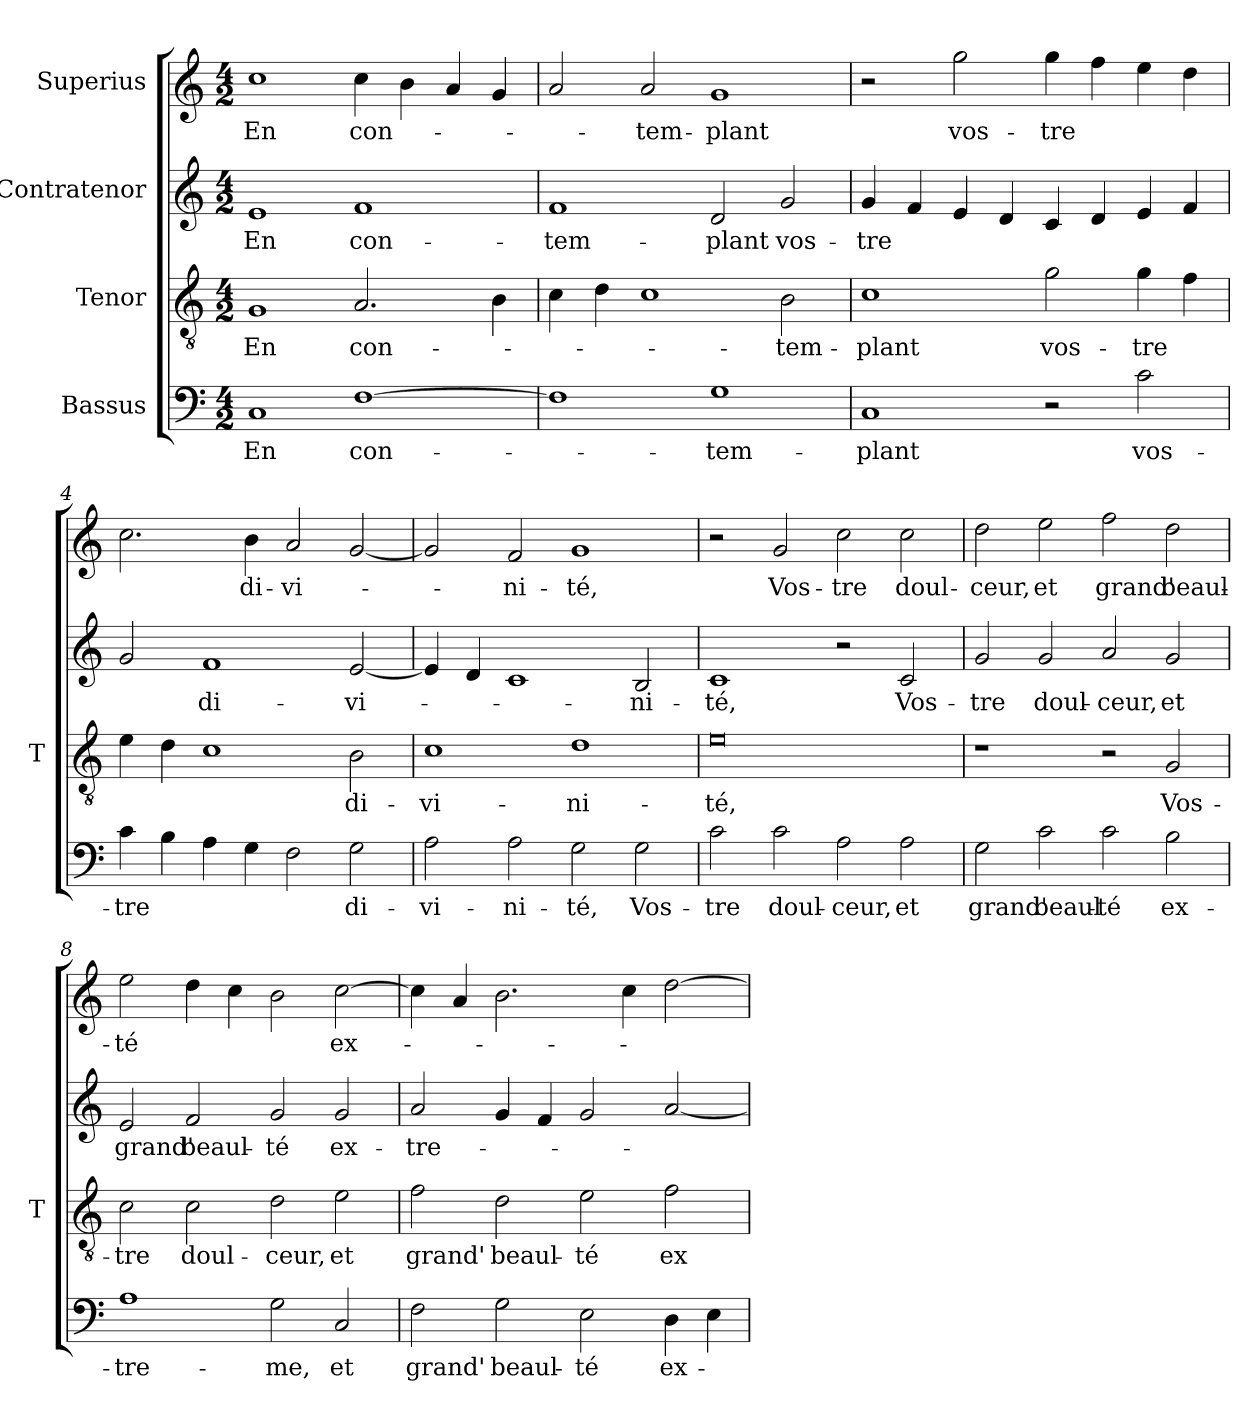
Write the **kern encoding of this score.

**kern	**text	**kern	**text	**kern	**text	**kern	**text
*part4	*part4	*part3	*part3	*part2	*part2	*part1	*part1
*staff4	*staff4	*staff3	*staff3	*staff2	*staff2	*staff1	*staff1
*I"Bassus	*	*I"Tenor	*	*I"Contratenor	*	*I"Superius	*
*	*	*I'T	*	*	*	*	*
*clefF4	*	*clefGv2	*	*clefG2	*	*clefG2	*
*k[]	*	*k[]	*	*k[]	*	*k[]	*
*M4/2	*	*M4/2	*	*M4/2	*	*M4/2	*
=1	=1	=1	=1	=1	=1	=1	=1
1C	-En	1G	-En	1e	-En	1cc	-En
[1F	con-	2.A	con-	1f	con-	4cc	con-
.	.	.	.	.	.	4b	.
.	.	.	.	.	.	4a	.
.	.	4B	.	.	.	4g	.
=2	=2	=2	=2	=2	=2	=2	=2
1F]	.	4c	.	1f	tem-	2a	.
.	.	4d	.	.	.	.	.
.	.	1c	.	.	.	2a	tem-
1G	tem-	.	.	2d	-plant	1g	-plant
.	.	2B	tem-	2g	vos-	.	.
=3	=3	=3	=3	=3	=3	=3	=3
1C	-plant	1c	-plant	4g	-tre	2r	.
.	.	.	.	4f	.	.	.
.	.	.	.	4e	.	2gg	vos-
.	.	.	.	4d	.	.	.
2r	.	2g	vos-	4c	.	4gg	-tre
.	.	.	.	4d	.	4ff	.
2c	vos-	4g	-tre	4e	.	4ee	.
.	.	4f	.	4f	.	4dd	.
=4	=4	=4	=4	=4	=4	=4	=4
4c	-tre	4e	.	2g	.	2.cc	.
4B	.	4d	.	.	.	.	.
4A	.	1c	.	1f	di-	.	.
4G	.	.	.	.	.	4b	di-
2F	.	.	.	.	.	2a	vi-
2G	di-	2B	di-	[2e	vi-	[2g	.
=5	=5	=5	=5	=5	=5	=5	=5
2A	vi-	1c	vi-	4e]	.	2g]	.
.	.	.	.	4d	.	.	.
2A	ni-	.	.	1c	.	2f	ni-
2G	-té,	1d	ni-	.	.	1g	-té,
2G	Vos-	.	.	2B	ni-	.	.
=6	=6	=6	=6	=6	=6	=6	=6
2c	-tre	0e	-té,	1c	-té,	2r	.
2c	doul-	.	.	.	.	2g	Vos-
2A	-ceur,	.	.	2r	.	2cc	-tre
2A	-et	.	.	2c	Vos-	2cc	doul-
=7	=7	=7	=7	=7	=7	=7	=7
2G	-grand'	1r	.	2g	-tre	2dd	-ceur,
2c	beaul-	.	.	2g	doul-	2ee	-et
2c	-té	2r	.	2a	-ceur,	2ff	-grand'
2B	ex-	2G	Vos-	2g	-et	2dd	beaul-
=8	=8	=8	=8	=8	=8	=8	=8
1A	tre-	2c	-tre	2e	-grand'	2ee	-té
.	.	2c	doul-	2f	beaul-	4dd	.
.	.	.	.	.	.	4cc	.
2G	-me,	2d	-ceur,	2g	-té	2b	.
2C	-et	2e	-et	2g	ex-	[2cc	ex-
=9	=9	=9	=9	=9	=9	=9	=9
2F	-grand'	2f	-grand'	2a	tre-	4cc]	.
.	.	.	.	.	.	4a	.
2G	beaul-	2d	beaul-	4g	.	2.b	.
.	.	.	.	4f	.	.	.
2E	-té	2e	-té	2g	.	.	.
.	.	.	.	.	.	4cc	.
4D	ex-	2f	ex-	[2a	.	[2dd	.
4E	.	.	.	.	.	.	.
=	=	=	=	=	=	=	=
*-	*-	*-	*-	*-	*-	*-	*-
